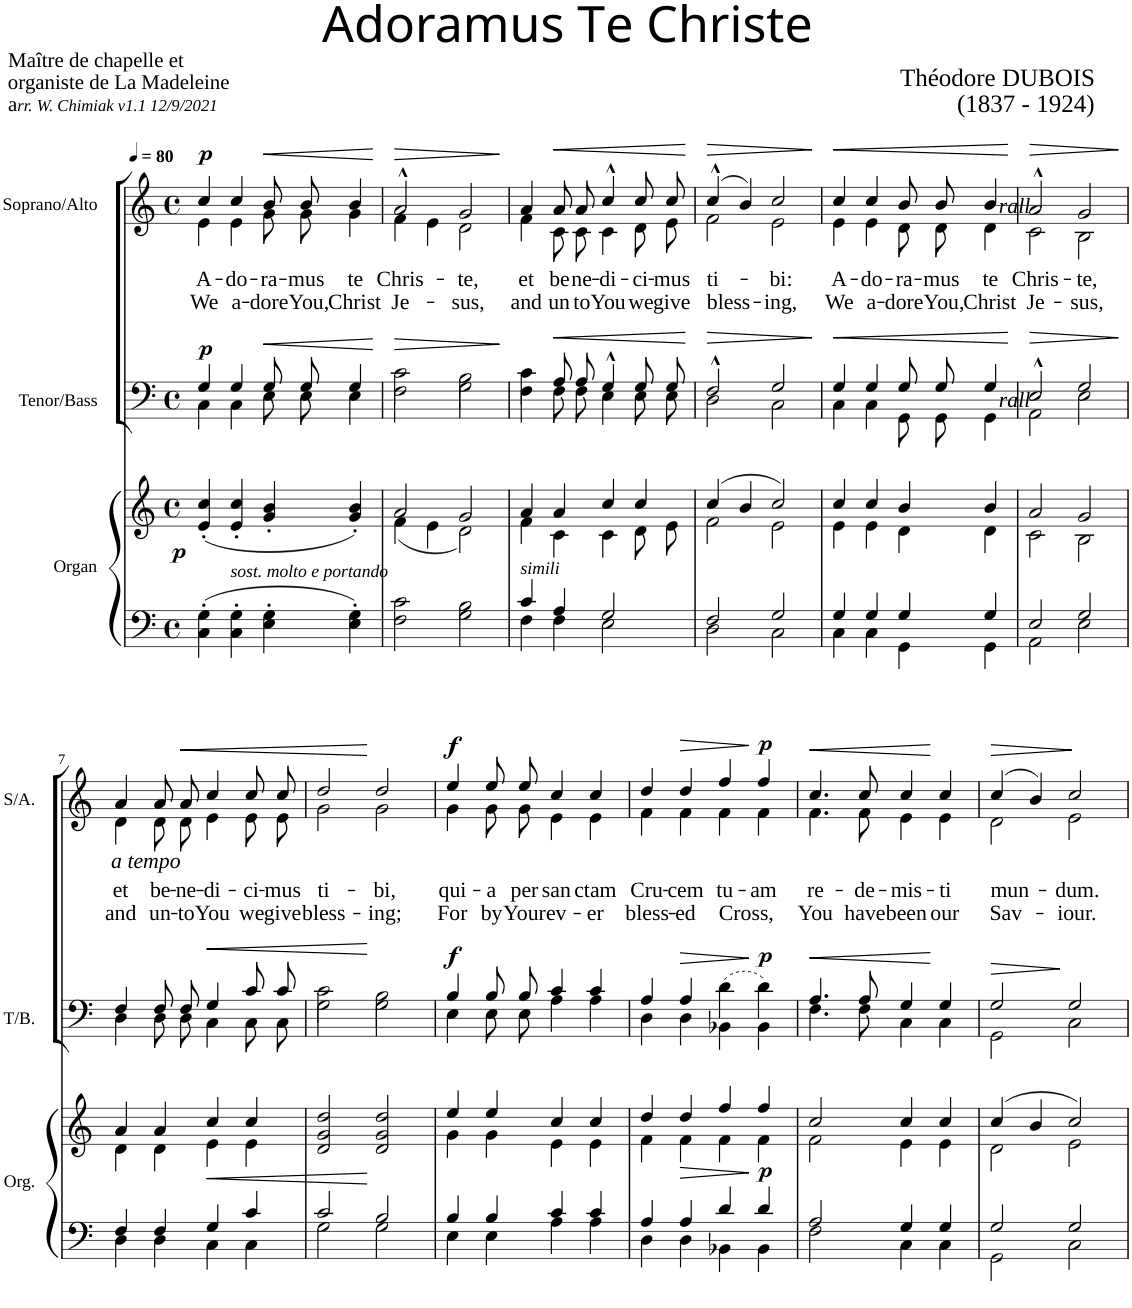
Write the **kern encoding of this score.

**kern	**kern	**dynam	**kern	**dynam	**kern	**text	**text	**dynam
*part3	*part3	*part3	*part2	*part2	*part1	*part1	*part1	*part1
*staff4	*staff3	*staff3/4	*staff2	*staff2	*staff1	*staff1	*staff1	*staff1
*I"Organ	*	*	*I"Tenor/Bass	*	*I"Soprano/Alto	*	*	*
*I'Org.	*	*	*I'T/B.	*	*I'S/A.	*	*	*
*clefF4	*clefG2	*	*clefF4	*	*clefG2	*	*	*
*k[]	*k[]	*	*k[]	*	*k[]	*	*	*
*M4/4	*M4/4	*	*M4/4	*	*M4/4	*	*	*
*met(c)	*met(c)	*	*met(c)	*	*met(c)	*	*	*
*MM80	*MM80	*	*MM80	*	*MM80	*	*	*
=1	=1	=1	=1	=1	=1	=1	=1	=1
*	*	*	*^	*	*	*	*	*
!	!	!LO:DY:a=2	!	!	!LO:DY:a	!	!LO:LY:b	!LO:LY:b	!LO:DY:a
*	*	*	*	*	*	*^	*	*	*
4C\' 4G\'	(<4e/' 4cc/'	p	4G/	4C\	p	4cc/	4e\	A-	We	p
!LO:TX:a:i:t=sost. molto e portando	!	!	!	!	!	!	!	!	!	!
!	!	!	!	!	!	!	!	!LO:LY:b	!LO:LY:b	!
4C\' 4G\'	4e/' 4cc/'	.	4G/	4C\	.	4cc/	4e\	-do-	a-	.
!	!	!	!	!	!LO:HP:b	!	!	!LO:LY:b	!LO:LY:b	!LO:HP:b
4E\' 4G\'	4g/' 4b/'	.	8G/L	8E\L	<	8b/L	8g\L	-ra-	-dore	<
!	!	!	!	!	!	!	!	!LO:LY:b	!LO:LY:b	!
.	.	.	8G/J	8E\J	.	8b/J	8g\J	-mus	You,	.
!	!	!	!	!	!	!	!	!LO:LY:b	!LO:LY:b	!
4E\' 4G\'	4g/' 4b/')	.	4G/	4E\	.	4b/	4g\	te	Christ	.
*	*	*	*v	*v	*	*	*	*	*	*
*	*	*	*	*	*v	*v	*	*	*
.	.	.	.	[	.	.	.	[
=2	=2	=2	=2	=2	=2	=2	=2	=2
*	*^	*	*	*	*	*	*	*
!	!	!	!	!	!LO:HP:b	!	!LO:LY:b	!LO:LY:b	!LO:HP:b
*	*	*	*	*^	*	*^	*	*	*
2F\ 2c\	2a/	(<4f\	.	2c\	2F\	>	2a^^/	4f\	Chris-	Je-	>
.	.	4e\	.	.	.	.	.	4e\	.	.	.
!	!	!	!	!	!	!	!	!	!LO:LY:b	!LO:LY:b	!
2G\ 2B\	2g/	2d\)	.	2B\	2G\	.	2g/	2d\	-te,	-sus,	.
*	*v	*v	*	*	*	*	*v	*v	*	*	*
*	*	*	*v	*v	*	*	*	*	*
.	.	.	.	]	.	.	.	]
=3	=3	=3	=3	=3	=3	=3	=3	=3
*^	*^	*	*^	*	*	*	*	*
!LO:TX:a:i:t=simili	!	!	!	!	!	!	!	!	!	!	!
!	!	!	!	!	!	!	!	!	!LO:LY:b	!LO:LY:b	!
*	*	*	*	*	*	*	*	*^	*	*	*
4c/	4F\	4a/	4f\	.	4c\	4F\	.	4a/	4f\	et	and	.
!	!	!	!	!	!	!	!LO:HP:b	!	!	!LO:LY:b	!LO:LY:b	!LO:HP:b
4A/	4F\	4a/	4c\	.	8A/L	8F\L	<	8a/L	8c\L	be-	un-	<
!	!	!	!	!	!	!	!	!	!	!LO:LY:b	!LO:LY:b	!
.	.	.	.	.	8A/J	8F\J	.	8a/J	8c\J	-ne-	-to	.
!	!	!	!	!	!	!	!	!	!	!LO:LY:b	!LO:LY:b	!
2G/	2E\	4cc/	4c\	.	4G^^/	4E\	.	4cc^^/	4c\	-di-	You	.
!	!	!	!	!	!	!	!	!	!	!LO:LY:b	!LO:LY:b	!
.	.	4cc/	8d\L	.	8G/L	8E\L	.	8cc/L	8d\L	-ci-	we	.
!	!	!	!	!	!	!	!	!	!	!LO:LY:b	!LO:LY:b	!
.	.	.	8e\J	.	8G/J	8E\J	.	8cc/J	8e\J	-mus	give	.
*v	*v	*	*	*	*v	*v	*	*v	*v	*	*	*
*	*v	*v	*	*	*	*	*	*	*
.	.	.	.	[	.	.	.	[
=4	=4	=4	=4	=4	=4	=4	=4	=4
*^	*^	*	*	*	*	*	*	*
!	!	!	!	!	!	!LO:HP:b	!	!LO:LY:b	!LO:LY:b	!LO:HP:b
*	*	*	*	*	*^	*	*^	*	*	*
2F/	2D\	(>4cc/	2f\	.	2F^^/	2D\	>	(>4cc^^/	2f\	ti-	bless-	>
.	.	4b/	.	.	.	.	.	4b/)	.	.	.	.
!	!	!	!	!	!	!	!	!	!	!LO:LY:b	!LO:LY:b	!
2G/	2C\	2cc/)	2e\	.	2G/	2C\	.	2cc/	2e\	-bi:	-ing,	.
*v	*v	*	*	*	*v	*v	*	*v	*v	*	*	*
*	*v	*v	*	*	*	*	*	*	*
.	.	.	.	]	.	.	.	]
=5	=5	=5	=5	=5	=5	=5	=5	=5
*^	*^	*	*	*	*	*	*	*
!	!	!	!	!	!	!LO:HP:b	!	!LO:LY:b	!LO:LY:b	!LO:HP:b
*	*	*	*	*	*^	*	*^	*	*	*
4G/	4C\	4cc/	4e\	.	4G/	4C\	<	4cc/	4e\	A-	We	<
!	!	!	!	!	!	!	!	!	!	!LO:LY:b	!LO:LY:b	!
4G/	4C\	4cc/	4e\	.	4G/	4C\	.	4cc/	4e\	-do-	a-	.
!	!	!	!	!	!	!	!	!	!	!LO:LY:b	!LO:LY:b	!
4G/	4GG\	4b/	4d\	.	8G/L	8GG\L	.	8b/L	8d\L	-ra-	-dore	.
!	!	!	!	!	!	!	!	!	!	!LO:LY:b	!LO:LY:b	!
.	.	.	.	.	8G/J	8GG\J	.	8b/J	8d\J	-mus	You,	.
!	!	!	!	!	!	!	!	!	!	!LO:LY:b	!LO:LY:b	!
4G/	4GG\	4b/	4d\	.	4G/	4GG\	.	4b/	4d\	te	Christ	.
*v	*v	*	*	*	*v	*v	*	*v	*v	*	*	*
*	*v	*v	*	*	*	*	*	*	*
.	.	.	.	[	.	.	.	[
=6	=6	=6	=6	=6	=6	=6	=6	=6
*^	*^	*	*	*	*	*	*	*
!	!	!	!	!	!	!	!LO:TX:b:i:t=rall	!	!	!
!	!	!	!	!	!LO:TX:b:i:t=rall	!	!	!	!	!
!	!	!	!	!	!	!LO:HP:b	!	!LO:LY:b	!LO:LY:b	!LO:HP:b
*	*	*	*	*	*^	*	*^	*	*	*
2E/	2AA\	2a/	2c\	.	2E^^/	2AA\	>	2a^^/	2c\	Chris-	Je-	>
!	!	!	!	!	!	!	!	!	!	!LO:LY:b	!LO:LY:b	!
2G/	2E\	2g/	2B\	.	2G/	2E\	.	2g/	2B\	-te,	-sus,	.
*v	*v	*	*	*	*v	*v	*	*v	*v	*	*	*
*	*v	*v	*	*	*	*	*	*	*
.	.	.	.	]	.	.	.	]
!!LO:LB:g=z
=7	=7	=7	=7	=7	=7	=7	=7	=7
*^	*^	*	*^	*	*	*	*	*
!	!	!	!	!	!	!	!	!LO:TX:b:i:t=a tempo	!	!	!
!	!	!	!	!	!	!	!	!	!LO:LY:b	!LO:LY:b	!
*	*	*	*	*	*	*	*	*^	*	*	*
4F/	4D\	4a/	4d\	.	4F/	4D\	.	4a/	4d\	et	and	.
!	!	!	!	!	!	!	!	!	!	!LO:LY:b	!LO:LY:b	!
4F/	4D\	4a/	4d\	.	8F/L	8D\L	.	8a/L	8d\L	be-	un-	.
!	!	!	!	!	!	!	!	!	!	!LO:LY:b	!LO:LY:b	!LO:HP:b
.	.	.	.	.	8F/J	8D\J	.	8a/J	8d\J	-ne-	-to	<
!	!	!	!	!	!	!	!LO:HP:b	!	!	!LO:LY:b	!LO:LY:b	!
4G/	4C\	4cc/	4e\	.	4G/	4C\	<	4cc/	4e\	-di-	You	.
!	!	!	!	!	!	!	!	!	!	!LO:LY:b	!LO:LY:b	!
4c/	4C\	4cc/	4e\	.	8c/L	8C\L	.	8cc/L	8e\L	-ci-	we	.
!	!	!	!	!	!	!	!	!	!	!LO:LY:b	!LO:LY:b	!
.	.	.	.	.	8c/J	8C\J	.	8cc/J	8e\J	-mus	give	.
*	*	*v	*v	*	*	*	*	*	*	*	*	*
=8	=8	=8	=8	=8	=8	=8	=8	=8	=8	=8	=8
!	!	!	!	!	!	!	!	!	!LO:LY:b	!LO:LY:b	!
2c/	2G\	2d/ 2g/ 2dd/	.	2c\	2G\	.	2dd/	2g\	ti-	bless-	.
!	!	!	!	!	!	!	!	!	!LO:LY:b	!LO:LY:b	!
2B/	2G\	2d/ 2g/ 2dd/	.	2B\	2G\	[	2dd/	2g\	-bi,	-ing;	[
=9	=9	=9	=9	=9	=9	=9	=9	=9	=9	=9	=9
*	*	*^	*	*	*	*	*	*	*	*	*
!	!	!	!	!	!	!	!LO:DY:a	!	!	!LO:LY:b	!LO:LY:b	!LO:DY:a
4B/	4E\	4ee/	4g\	.	4B/	4E\	f	4ee/	4g\	qui-	For	f
!	!	!	!	!	!	!	!	!	!	!LO:LY:b	!LO:LY:b	!
4B/	4E\	4ee/	4g\	.	8B/L	8E\L	.	8ee/L	8g\L	-a	by	.
!	!	!	!	!	!	!	!	!	!	!LO:LY:b	!LO:LY:b	!
.	.	.	.	.	8B/J	8E\J	.	8ee/J	8g\J	per	Your	.
!	!	!	!	!	!	!	!	!	!	!LO:LY:b	!LO:LY:b	!
4c/	4A\	4cc/	4e\	.	4c/	4A\	.	4cc/	4e\	san-	ev-	.
!	!	!	!	!	!	!	!	!	!	!LO:LY:b	!LO:LY:b	!
4c/	4A\	4cc/	4e\	.	4c/	4A\	.	4cc/	4e\	-ctam	-er	.
=10	=10	=10	=10	=10	=10	=10	=10	=10	=10	=10	=10	=10
!	!	!	!	!	!	!	!	!	!	!LO:LY:b	!LO:LY:b	!
4A/	4D\	4dd/	4f\	.	4A/	4D\	.	4dd/	4f\	Cru-	bless-	.
!	!	!	!	!	!	!	!LO:HP:b	!	!	!LO:LY:b	!LO:LY:b	!LO:HP:b
4A/	4D\	4dd/	4f\	.	4A/	4D\	>	4dd/	4f\	-cem	-ed	>
!	!	!	!	!	!	!	!	!	!	!LO:LY:b	!LO:LY:b	!
4d/	4BB-X\	4ff/	4f\	.	(4d\	4BB-X\	.	4ff/	4f\	tu-	Cross,	.
!	!	!	!	!LO:DY:a=2	!	!	!LO:DY:n=1:a	!	!	!LO:LY:b	!	!LO:DY:n=1:a
4d/	4BB-\	4ff/	4f\	p	4d\)	4BB-\	] p	4ff/	4f\	-am	.	] p
=11	=11	=11	=11	=11	=11	=11	=11	=11	=11	=11	=11	=11
!	!	!	!	!	!	!	!LO:HP:b	!	!	!LO:LY:b	!LO:LY:b	!LO:HP:b
2A/	2F\	2cc/	2f\	.	4.A/	4.F\	<	4.cc/	4.f\	re-	You	<
!	!	!	!	!	!	!	!	!	!	!LO:LY:b	!LO:LY:b	!
.	.	.	.	.	8A/	8F\	.	8cc/	8f\	-de-	have	.
!	!	!	!	!	!	!	!	!	!	!LO:LY:b	!LO:LY:b	!
4G/	4C\	4cc/	4e\	.	4G/	4C\	.	4cc/	4e\	-mis-	been	.
!	!	!	!	!	!	!	!	!	!	!LO:LY:b	!LO:LY:b	!
4G/	4C\	4cc/	4e\	.	4G/	4C\	[	4cc/	4e\	-ti	our	[
=12	=12	=12	=12	=12	=12	=12	=12	=12	=12	=12	=12	=12
!	!	!	!	!	!	!	!LO:HP:b	!	!	!LO:LY:b	!LO:LY:b	!LO:HP:b
2G/	2GG\	(>4cc/	2d\	.	2G/	2GG\	>	(>4cc/	2d\	mun-	Sav-	>
.	.	4b/	.	.	.	.	.	4b/)	.	.	.	.
!	!	!	!	!	!	!	!	!	!	!LO:LY:b	!LO:LY:b	!
2G/	2C\	2cc/)	2e\	.	2G/	2C\	]	2cc/	2e\	-dum.	-iour.	.
*v	*v	*	*	*	*v	*v	*	*v	*v	*	*	*
*	*v	*v	*	*	*	*	*	*	*
.	.	.	.	.	.	.	.	]
=	=	=	=	=	=	=	=	=
*-	*-	*-	*-	*-	*-	*-	*-	*-
